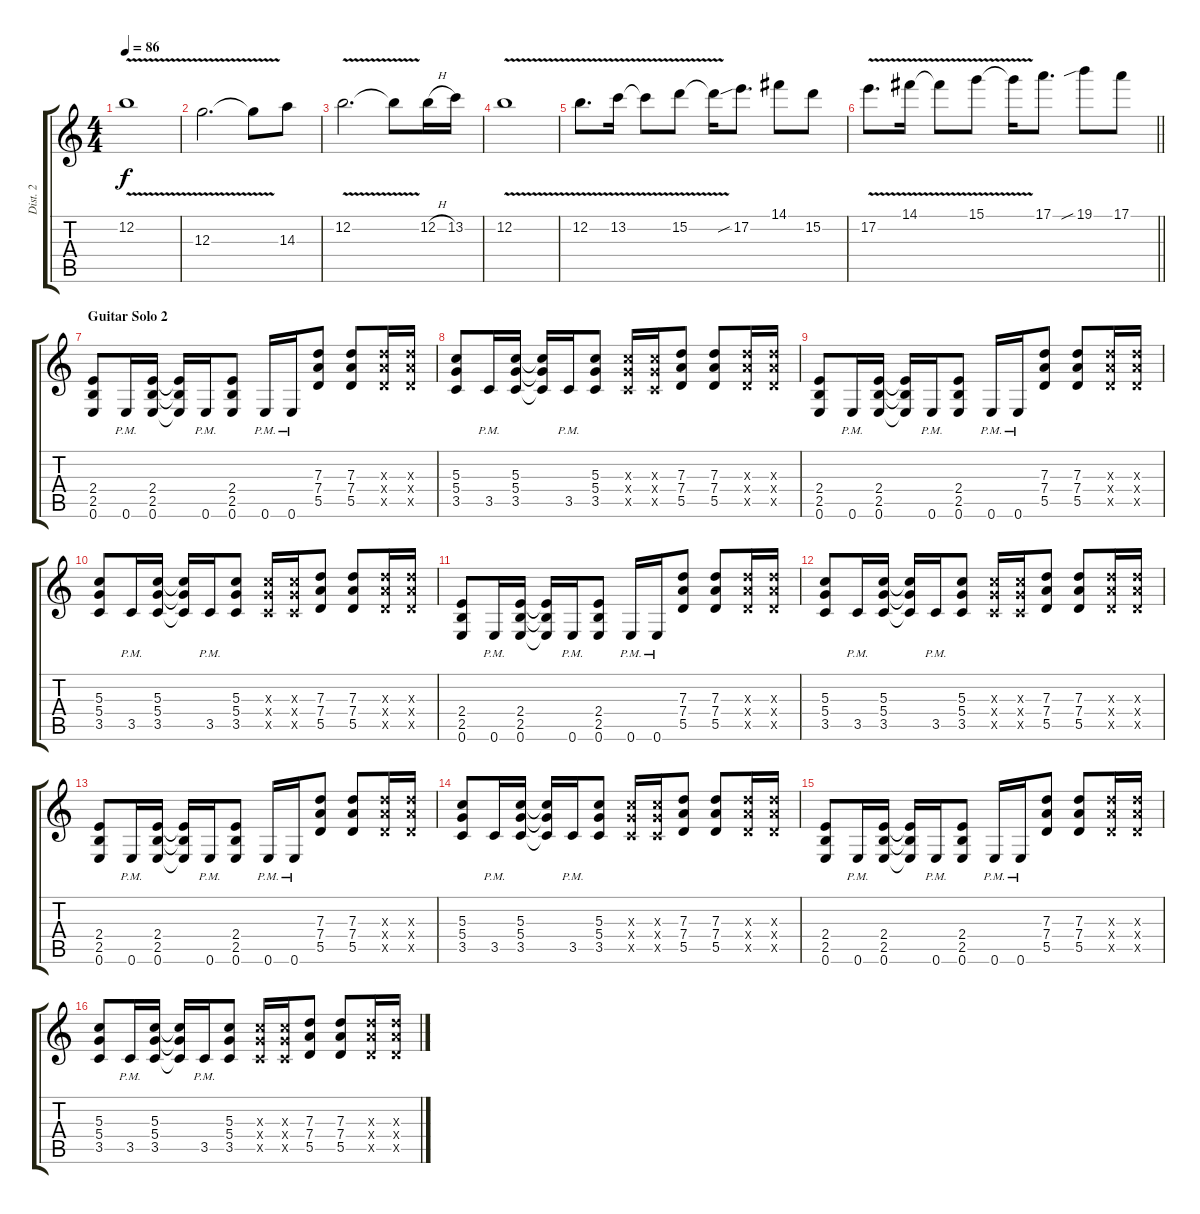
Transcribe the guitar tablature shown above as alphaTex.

\track ("Dist. 2" "Dist. 2") {instrument distortionguitar}
\staff {score tabs}
\tuning (E4 B3 G3 D3 A2 E2) {hide}
\ts (4 4)
\tempo 86
\clef g2
\ks c
12.2{v}.1{dy f} |
12.3{v}.2{d} 12.3{t}.8 14.3.8 |
12.2{v}.2{d} 12.2{t}.8 12.2{h}.16 13.2.16 |
12.2{v}.1 |
12.2{v}.8{d} 13.2{v}.16 13.2{t}.8 15.2{v}.8 15.2{t}.16 17.2{sib}.8{d} 14.1.8 15.2.8 |
\barLineRight lightlight
17.2{v}.8{d} 14.1{v}.16 14.1{t}.8 15.1{v}.8 15.1{t}.16 17.1.8{d} 19.1{sib}.8 17.1.8 |
\section ("" "Guitar Solo 2")
(2.4 2.5 0.6).8 0.6{pm}.16 (2.4 2.5 0.6).16 (2.4{t} 2.5{t} 0.6{t}).16 0.6{pm}.16 (2.4 2.5 0.6).8 0.6{pm}.16 0.6{pm}.16 (7.3 7.4 5.5).8 (7.3 7.4 5.5).8 (7.3{x} 7.4{x} 5.5{x}).16 (7.3{x} 7.4{x} 5.5{x}).16 |
(5.3 5.4 3.5).8 3.5{pm}.16 (5.3 5.4 3.5).16 (5.3{t} 5.4{t} 3.5{t}).16 3.5{pm}.16 (5.3 5.4 3.5).8 (5.3{x} 5.4{x} 3.5{x}).16 (5.3{x} 5.4{x} 3.5{x}).16 (7.3 7.4 5.5).8 (7.3 7.4 5.5).8 (7.3{x} 7.4{x} 5.5{x}).16 (7.3{x} 7.4{x} 5.5{x}).16 |
(2.4 2.5 0.6).8 0.6{pm}.16 (2.4 2.5 0.6).16 (2.4{t} 2.5{t} 0.6{t}).16 0.6{pm}.16 (2.4 2.5 0.6).8 0.6{pm}.16 0.6{pm}.16 (7.3 7.4 5.5).8 (7.3 7.4 5.5).8 (7.3{x} 7.4{x} 5.5{x}).16 (7.3{x} 7.4{x} 5.5{x}).16 |
(5.3 5.4 3.5).8 3.5{pm}.16 (5.3 5.4 3.5).16 (5.3{t} 5.4{t} 3.5{t}).16 3.5{pm}.16 (5.3 5.4 3.5).8 (5.3{x} 5.4{x} 3.5{x}).16 (5.3{x} 5.4{x} 3.5{x}).16 (7.3 7.4 5.5).8 (7.3 7.4 5.5).8 (7.3{x} 7.4{x} 5.5{x}).16 (7.3{x} 7.4{x} 5.5{x}).16 |
(2.4 2.5 0.6).8 0.6{pm}.16 (2.4 2.5 0.6).16 (2.4{t} 2.5{t} 0.6{t}).16 0.6{pm}.16 (2.4 2.5 0.6).8 0.6{pm}.16 0.6{pm}.16 (7.3 7.4 5.5).8 (7.3 7.4 5.5).8 (7.3{x} 7.4{x} 5.5{x}).16 (7.3{x} 7.4{x} 5.5{x}).16 |
(5.3 5.4 3.5).8 3.5{pm}.16 (5.3 5.4 3.5).16 (5.3{t} 5.4{t} 3.5{t}).16 3.5{pm}.16 (5.3 5.4 3.5).8 (5.3{x} 5.4{x} 3.5{x}).16 (5.3{x} 5.4{x} 3.5{x}).16 (7.3 7.4 5.5).8 (7.3 7.4 5.5).8 (7.3{x} 7.4{x} 5.5{x}).16 (7.3{x} 7.4{x} 5.5{x}).16 |
(2.4 2.5 0.6).8 0.6{pm}.16 (2.4 2.5 0.6).16 (2.4{t} 2.5{t} 0.6{t}).16 0.6{pm}.16 (2.4 2.5 0.6).8 0.6{pm}.16 0.6{pm}.16 (7.3 7.4 5.5).8 (7.3 7.4 5.5).8 (7.3{x} 7.4{x} 5.5{x}).16 (7.3{x} 7.4{x} 5.5{x}).16 |
(5.3 5.4 3.5).8 3.5{pm}.16 (5.3 5.4 3.5).16 (5.3{t} 5.4{t} 3.5{t}).16 3.5{pm}.16 (5.3 5.4 3.5).8 (5.3{x} 5.4{x} 3.5{x}).16 (5.3{x} 5.4{x} 3.5{x}).16 (7.3 7.4 5.5).8 (7.3 7.4 5.5).8 (7.3{x} 7.4{x} 5.5{x}).16 (7.3{x} 7.4{x} 5.5{x}).16 |
(2.4 2.5 0.6).8 0.6{pm}.16 (2.4 2.5 0.6).16 (2.4{t} 2.5{t} 0.6{t}).16 0.6{pm}.16 (2.4 2.5 0.6).8 0.6{pm}.16 0.6{pm}.16 (7.3 7.4 5.5).8 (7.3 7.4 5.5).8 (7.3{x} 7.4{x} 5.5{x}).16 (7.3{x} 7.4{x} 5.5{x}).16 |
(5.3 5.4 3.5).8 3.5{pm}.16 (5.3 5.4 3.5).16 (5.3{t} 5.4{t} 3.5{t}).16 3.5{pm}.16 (5.3 5.4 3.5).8 (5.3{x} 5.4{x} 3.5{x}).16 (5.3{x} 5.4{x} 3.5{x}).16 (7.3 7.4 5.5).8 (7.3 7.4 5.5).8 (7.3{x} 7.4{x} 5.5{x}).16 (7.3{x} 7.4{x} 5.5{x}).16
